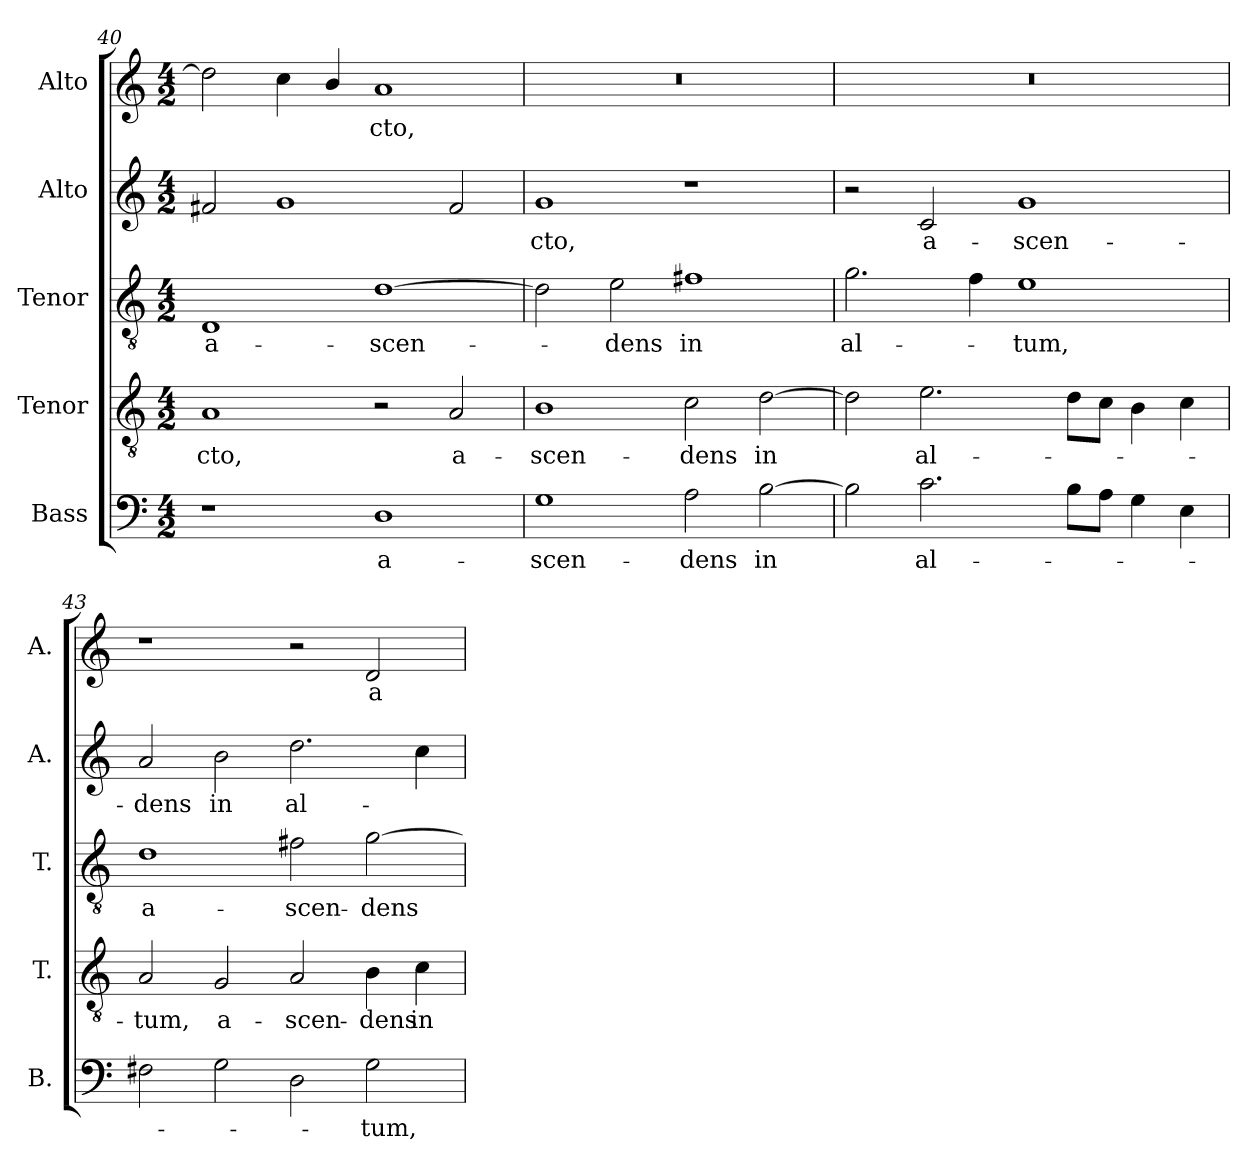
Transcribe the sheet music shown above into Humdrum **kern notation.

**kern	**text	**kern	**text	**kern	**text	**kern	**text	**kern	**text
*part5	*part5	*part4	*part4	*part3	*part3	*part2	*part2	*part1	*part1
*staff5	*staff5	*staff4	*staff4	*staff3	*staff3	*staff2	*staff2	*staff1	*staff1
*I"Bass	*	*I"Tenor	*	*I"Tenor	*	*I"Alto	*	*I"Alto	*
*I'B.	*	*I'T.	*	*I'T.	*	*I'A.	*	*I'A.	*
*clefF4	*	*clefGv2	*	*clefGv2	*	*clefG2	*	*clefG2	*
*	*	*ITrd7c12	*	*ITrd7c12	*	*	*	*	*
*k[]	*	*k[]	*	*k[]	*	*k[]	*	*k[]	*
*C:	*	*C:	*	*C:	*	*C:	*	*C:	*
*M4/2	*	*M4/2	*	*M4/2	*	*M4/2	*	*M4/2	*
=40	=40	=40	=40	=40	=40	=40	=40	=40	=40
!	!	!	!LO:LY:b:color=#000000	!	!	!	!	!	!
!	!	!	!	!	!LO:LY:b:color=#000000	!	!	!	!
1r	.	1AAi	-cto,	1DDi	a-	2f#Xi/	.	2ddi\]	.
.	.	.	.	.	.	1gi	.	4cci\	.
.	.	.	.	.	.	.	.	4bi/	.
!	!LO:LY:b:color=#000000	!	!	!	!	!	!	!	!
!	!	!	!	!	!LO:LY:b:color=#000000	!	!	!	!
!	!	!	!	!	!	!	!	!	!LO:LY:b:color=#000000
1Di	a-	2r	.	[1Di	-scen-	.	.	1ai	-cto,
!	!	!	!LO:LY:b:color=#000000	!	!	!	!	!	!
.	.	2AAi/	a-	.	.	2f#i/	.	.	.
=41	=41	=41	=41	=41	=41	=41	=41	=41	=41
!	!LO:LY:b:color=#000000	!	!	!	!	!	!	!	!
!	!	!	!LO:LY:b:color=#000000	!	!	!	!	!	!
!	!	!	!	!	!	!	!LO:LY:b:color=#000000	!LO:N:vis=1	!
1Gi	-scen-	1BBi	-scen-	2Di\]	.	1gi	-cto,	0r	.
!	!	!	!	!	!LO:LY:b:color=#000000	!	!	!	!
.	.	.	.	2Ei\	-dens	.	.	.	.
!	!LO:LY:b:color=#000000	!	!	!	!	!	!	!	!
!	!	!	!LO:LY:b:color=#000000	!	!	!	!	!	!
!	!	!	!	!	!LO:LY:b:color=#000000	!	!	!	!
2Ai\	-dens	2Ci\	-dens	1F#Xi	in	1r	.	.	.
!	!LO:LY:b:color=#000000	!	!	!	!	!	!	!	!
!	!	!	!LO:LY:b:color=#000000	!	!	!	!	!	!
[2Bi\	in	[2Di\	in	.	.	.	.	.	.
!!LO:PB:g=z
=42	=42	=42	=42	=42	=42	=42	=42	=42	=42
!	!	!	!	!	!LO:LY:b:color=#000000	!	!	!LO:N:vis=1	!
2Bi\]	.	2Di\]	.	2.Gi\	al-	2r	.	0r	.
!	!LO:LY:b:color=#000000	!	!	!	!	!	!	!	!
!	!	!	!LO:LY:b:color=#000000	!	!	!	!	!	!
!	!	!	!	!	!	!	!LO:LY:b:color=#000000	!	!
2.ci\	al-	2.Ei\	al-	.	.	2ci/	a-	.	.
.	.	.	.	4Fi\	.	.	.	.	.
!	!	!	!	!	!LO:LY:b:color=#000000	!	!	!	!
!	!	!	!	!	!	!	!LO:LY:b:color=#000000	!	!
.	.	.	.	1Ei	-tum,	1gi	-scen-	.	.
8Bi\L	.	8Di\L	.	.	.	.	.	.	.
8Ai\J	.	8Ci\J	.	.	.	.	.	.	.
4Gi\	.	4BBi\	.	.	.	.	.	.	.
4Ei\	.	4Ci\	.	.	.	.	.	.	.
=43	=43	=43	=43	=43	=43	=43	=43	=43	=43
!	!	!	!LO:LY:b:color=#000000	!	!	!	!	!	!
!	!	!	!	!	!LO:LY:b:color=#000000	!	!	!	!
!	!	!	!	!	!	!	!LO:LY:b:color=#000000	!	!
2F#Xi\	.	2AAi/	-tum,	1Di	a-	2ai/	-dens	1r	.
!	!	!	!LO:LY:b:color=#000000	!	!	!	!	!	!
!	!	!	!	!	!	!	!LO:LY:b:color=#000000	!	!
2Gi\	.	2GGi/	a-	.	.	2bi\	in	.	.
!	!	!	!LO:LY:b:color=#000000	!	!	!	!	!	!
!	!	!	!	!	!LO:LY:b:color=#000000	!	!	!	!
!	!	!	!	!	!	!	!LO:LY:b:color=#000000	!	!
2Di\	.	2AAi/	-scen-	2F#Xi\	-scen-	2.ddi\	al-	2r	.
!	!LO:LY:b:color=#000000	!	!	!	!	!	!	!	!
!	!	!	!LO:LY:b:color=#000000	!	!	!	!	!	!
!	!	!	!	!	!LO:LY:b:color=#000000	!	!	!	!
!	!	!	!	!	!	!	!	!	!LO:LY:b:color=#000000
2Gi\	-tum,	4BBi\	-dens	[2Gi\	-dens	.	.	2di/	a-
!	!	!	!LO:LY:b:color=#000000	!	!	!	!	!	!
.	.	4Ci\	in	.	.	4cci\	.	.	.
=	=	=	=	=	=	=	=	=	=
*-	*-	*-	*-	*-	*-	*-	*-	*-	*-
